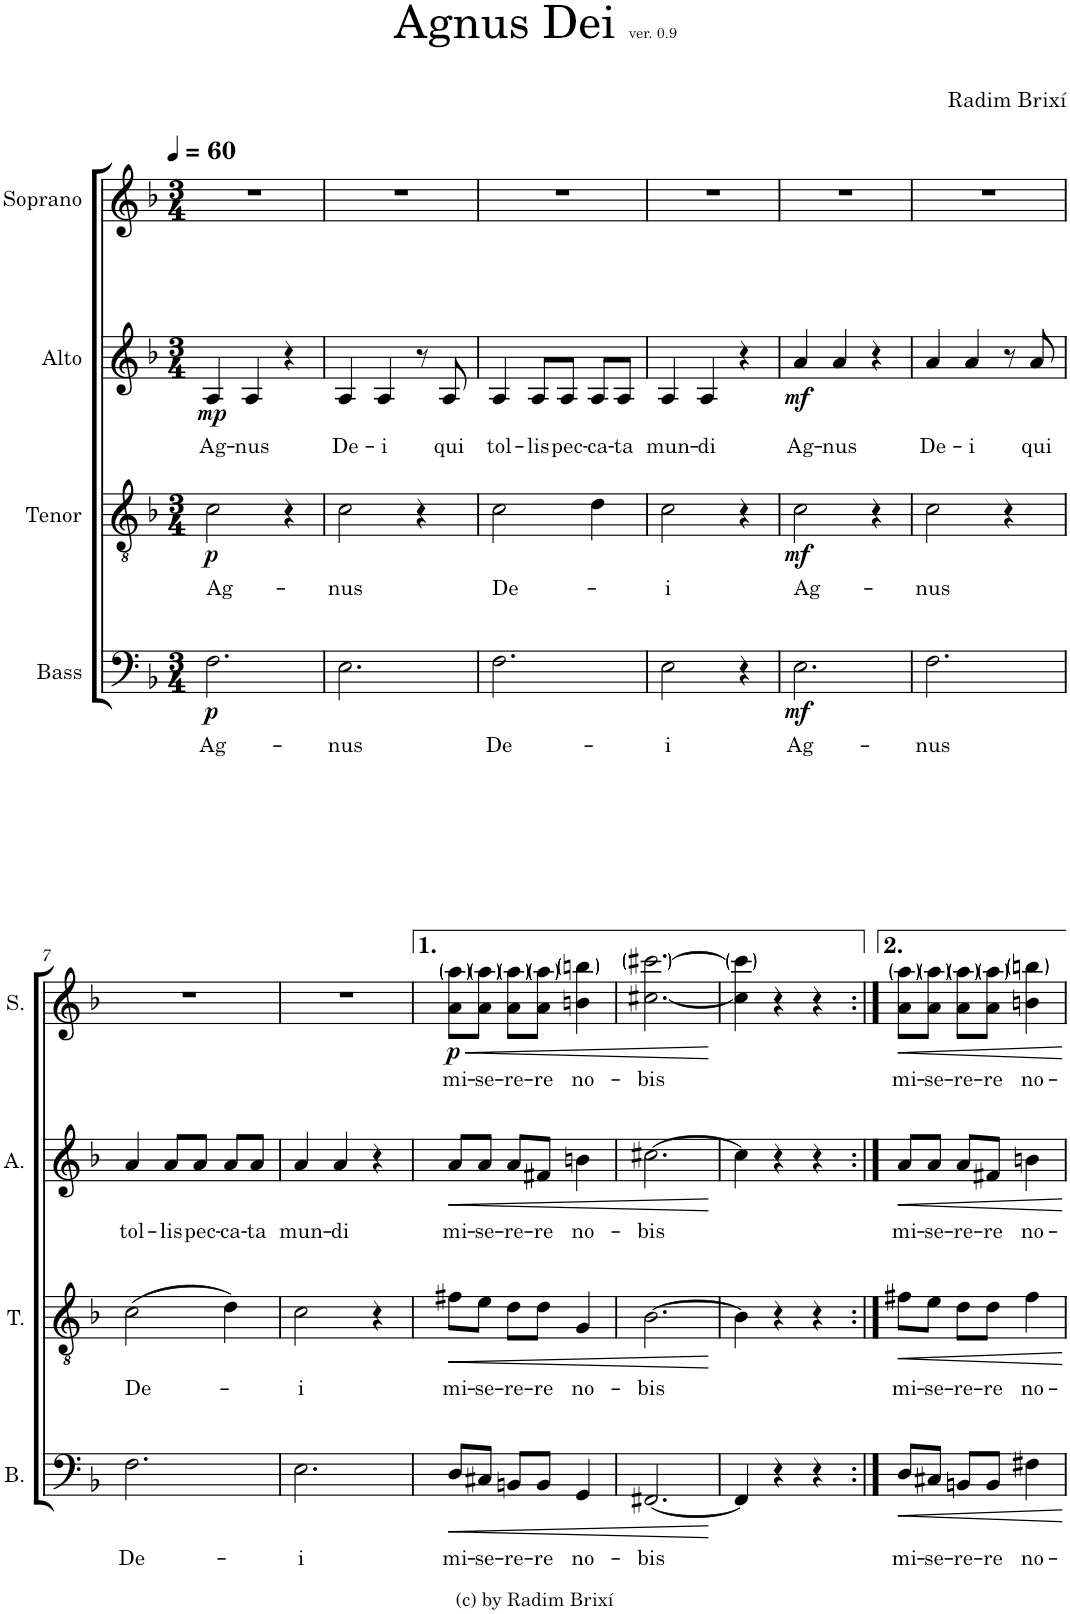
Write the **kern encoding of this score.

**kern	**text	**dynam	**kern	**text	**dynam	**kern	**text	**dynam	**kern	**text	**dynam
*part4	*part4	*part4	*part3	*part3	*part3	*part2	*part2	*part2	*part1	*part1	*part1
*staff4	*staff4	*staff4	*staff3	*staff3	*staff3	*staff2	*staff2	*staff2	*staff1	*staff1	*staff1
*I"Bass	*	*	*I"Tenor	*	*	*I"Alto	*	*	*I"Soprano	*	*
*I'B.	*	*	*I'T.	*	*	*I'A.	*	*	*I'S.	*	*
*clefF4	*	*	*clefGv2	*	*	*clefG2	*	*	*clefG2	*	*
*k[b-]	*	*	*k[b-]	*	*	*k[b-]	*	*	*k[b-]	*	*
*M3/4	*	*	*M3/4	*	*	*M3/4	*	*	*M3/4	*	*
*MM60	*	*	*MM60	*	*	*MM60	*	*	*MM60	*	*
=1	=1	=1	=1	=1	=1	=1	=1	=1	=1	=1	=1
!	!LO:LY:b	!LO:DY:b	!	!LO:LY:b	!LO:DY:b	!	!LO:LY:b	!LO:DY:b	!	!	!
2.F\	Ag-	p	2c\	Ag-	p	4A/	Ag-	mp	2.r	.	.
!	!	!	!	!	!	!	!LO:LY:b	!	!	!	!
.	.	.	.	.	.	4A/	-nus	.	.	.	.
.	.	.	4r	.	.	4r	.	.	.	.	.
=2	=2	=2	=2	=2	=2	=2	=2	=2	=2	=2	=2
!	!LO:LY:b	!	!	!LO:LY:b	!	!	!LO:LY:b	!	!	!	!
2.E\	-nus	.	2c\	-nus	.	4A/	De-	.	2.r	.	.
!	!	!	!	!	!	!	!LO:LY:b	!	!	!	!
.	.	.	.	.	.	4A/	-i	.	.	.	.
.	.	.	4r	.	.	8r	.	.	.	.	.
!	!	!	!	!	!	!	!LO:LY:b	!	!	!	!
.	.	.	.	.	.	8A/	qui	.	.	.	.
=3	=3	=3	=3	=3	=3	=3	=3	=3	=3	=3	=3
!	!LO:LY:b	!	!	!LO:LY:b	!	!	!LO:LY:b	!	!	!	!
2.F\	De-	.	2c\	De-	.	4A/	tol-	.	2.r	.	.
!	!	!	!	!	!	!	!LO:LY:b	!	!	!	!
.	.	.	.	.	.	8A/L	-lis	.	.	.	.
!	!	!	!	!	!	!	!LO:LY:b	!	!	!	!
.	.	.	.	.	.	8A/J	pec-	.	.	.	.
!	!	!	!	!	!	!	!LO:LY:b	!	!	!	!
.	.	.	4d\	.	.	8A/L	-ca-	.	.	.	.
!	!	!	!	!	!	!	!LO:LY:b	!	!	!	!
.	.	.	.	.	.	8A/J	-ta	.	.	.	.
=4	=4	=4	=4	=4	=4	=4	=4	=4	=4	=4	=4
!	!LO:LY:b	!	!	!LO:LY:b	!	!	!LO:LY:b	!	!	!	!
2E\	-i	.	2c\	-i	.	4A/	mun-	.	2.r	.	.
!	!	!	!	!	!	!	!LO:LY:b	!	!	!	!
.	.	.	.	.	.	4A/	-di	.	.	.	.
4r	.	.	4r	.	.	4r	.	.	.	.	.
=5	=5	=5	=5	=5	=5	=5	=5	=5	=5	=5	=5
!	!LO:LY:b	!LO:DY:b	!	!LO:LY:b	!LO:DY:b	!	!LO:LY:b	!LO:DY:b	!	!	!
2.E\	Ag-	mf	2c\	Ag-	mf	4a/	Ag-	mf	2.r	.	.
!	!	!	!	!	!	!	!LO:LY:b	!	!	!	!
.	.	.	.	.	.	4a/	-nus	.	.	.	.
.	.	.	4r	.	.	4r	.	.	.	.	.
=6	=6	=6	=6	=6	=6	=6	=6	=6	=6	=6	=6
!	!LO:LY:b	!	!	!LO:LY:b	!	!	!LO:LY:b	!	!	!	!
2.F\	-nus	.	2c\	-nus	.	4a/	De-	.	2.r	.	.
!	!	!	!	!	!	!	!LO:LY:b	!	!	!	!
.	.	.	.	.	.	4a/	-i	.	.	.	.
.	.	.	4r	.	.	8r	.	.	.	.	.
!	!	!	!	!	!	!	!LO:LY:b	!	!	!	!
.	.	.	.	.	.	8a/	qui	.	.	.	.
!!LO:LB:g=z
=7	=7	=7	=7	=7	=7	=7	=7	=7	=7	=7	=7
!	!LO:LY:b	!	!	!LO:LY:b	!	!	!LO:LY:b	!	!	!	!
2.F\	De-	.	(2c\	De-	.	4a/	tol-	.	2.r	.	.
!	!	!	!	!	!	!	!LO:LY:b	!	!	!	!
.	.	.	.	.	.	8a/L	-lis	.	.	.	.
!	!	!	!	!	!	!	!LO:LY:b	!	!	!	!
.	.	.	.	.	.	8a/J	pec-	.	.	.	.
!	!	!	!	!	!	!	!LO:LY:b	!	!	!	!
.	.	.	4d\)	.	.	8a/L	-ca-	.	.	.	.
!	!	!	!	!	!	!	!LO:LY:b	!	!	!	!
.	.	.	.	.	.	8a/J	-ta	.	.	.	.
=8	=8	=8	=8	=8	=8	=8	=8	=8	=8	=8	=8
!	!LO:LY:b	!	!	!LO:LY:b	!	!	!LO:LY:b	!	!	!	!
2.E\	-i	.	2c\	-i	.	4a/	mun-	.	2.r	.	.
!	!	!	!	!	!	!	!LO:LY:b	!	!	!	!
.	.	.	.	.	.	4a/	-di	.	.	.	.
.	.	.	4r	.	.	4r	.	.	.	.	.
=9	=9	=9	=9	=9	=9	=9	=9	=9	=9	=9	=9
!	!LO:LY:b	!LO:HP:b	!	!LO:LY:b	!LO:HP:b	!	!LO:LY:b	!LO:HP:b	!	!LO:LY:b	!LO:HP:b
!	!	!	!	!	!	!	!	!	!	!	!LO:DY:n=1:b
8D/L	mi-	<	8f#X\L	mi-	<	8a/L	mi-	<	8a\ 8aa\L	mi-	< p
!	!LO:LY:b	!	!	!LO:LY:b	!	!	!LO:LY:b	!	!	!LO:LY:b	!
8C#X/J	-se-	.	8e\J	-se-	.	8a/J	-se-	.	8a\ 8aa\J	-se-	.
!	!LO:LY:b	!	!	!LO:LY:b	!	!	!LO:LY:b	!	!	!LO:LY:b	!
8BBn/L	-re-	.	8d\L	-re-	.	8a/L	-re-	.	8a\ 8aa\L	-re-	.
!	!LO:LY:b	!	!	!LO:LY:b	!	!	!LO:LY:b	!	!	!LO:LY:b	!
8BB/J	-re	.	8d\J	-re	.	8f#X/J	-re	.	8a\ 8aa\J	-re	.
!	!LO:LY:b	!	!	!LO:LY:b	!	!	!LO:LY:b	!	!	!LO:LY:b	!
4GG/	no-	.	4G/	no-	.	4bn\	no-	.	4bn\ 4bbn\	no-	.
=10	=10	=10	=10	=10	=10	=10	=10	=10	=10	=10	=10
!	!LO:LY:b	!	!	!LO:LY:b	!	!	!LO:LY:b	!	!	!LO:LY:b	!
[2.FF#X/	-bis	.	[2.B-\	-bis	.	[2.cc#X\	-bis	.	[2.cc#X\ [2.ccc#X\	-bis	.
.	.	[	.	.	[	.	.	[	.	.	[
=11	=11	=11	=11	=11	=11	=11	=11	=11	=11	=11	=11
4FF#/]	.	.	4B-\]	.	.	4cc#\]	.	.	4cc#\] 4ccc#\]	.	.
4r	.	.	4r	.	.	4r	.	.	4r	.	.
4r	.	.	4r	.	.	4r	.	.	4r	.	.
=12:|!	=12:|!	=12:|!	=12:|!	=12:|!	=12:|!	=12:|!	=12:|!	=12:|!	=12:|!	=12:|!	=12:|!
!	!LO:LY:b	!	!	!LO:LY:b	!	!	!LO:LY:b	!	!	!LO:LY:b	!
8D/L	mi-	.	8f#X\L	mi-	.	8a/L	mi-	.	8a\ 8aa\L	mi-	.
!	!LO:LY:b	!	!	!LO:LY:b	!	!	!LO:LY:b	!	!	!LO:LY:b	!
8C#X/J	-se-	.	8e\J	-se-	.	8a/J	-se-	.	8a\ 8aa\J	-se-	.
!	!LO:LY:b	!	!	!LO:LY:b	!	!	!LO:LY:b	!	!	!LO:LY:b	!
8BBn/L	-re-	.	8d\L	-re-	.	8a/L	-re-	.	8a\ 8aa\L	-re-	.
!	!LO:LY:b	!	!	!LO:LY:b	!	!	!LO:LY:b	!	!	!LO:LY:b	!
8BB/J	-re	.	8d\J	-re	.	8f#X/J	-re	.	8a\ 8aa\J	-re	.
!	!LO:LY:b	!	!	!LO:LY:b	!	!	!LO:LY:b	!	!	!LO:LY:b	!
4F#X\	no-	.	4f#\	no-	.	4bn\	no-	.	4bn\ 4bbn\	no-	.
=	=	=	=	=	=	=	=	=	=	=	=
*-	*-	*-	*-	*-	*-	*-	*-	*-	*-	*-	*-
